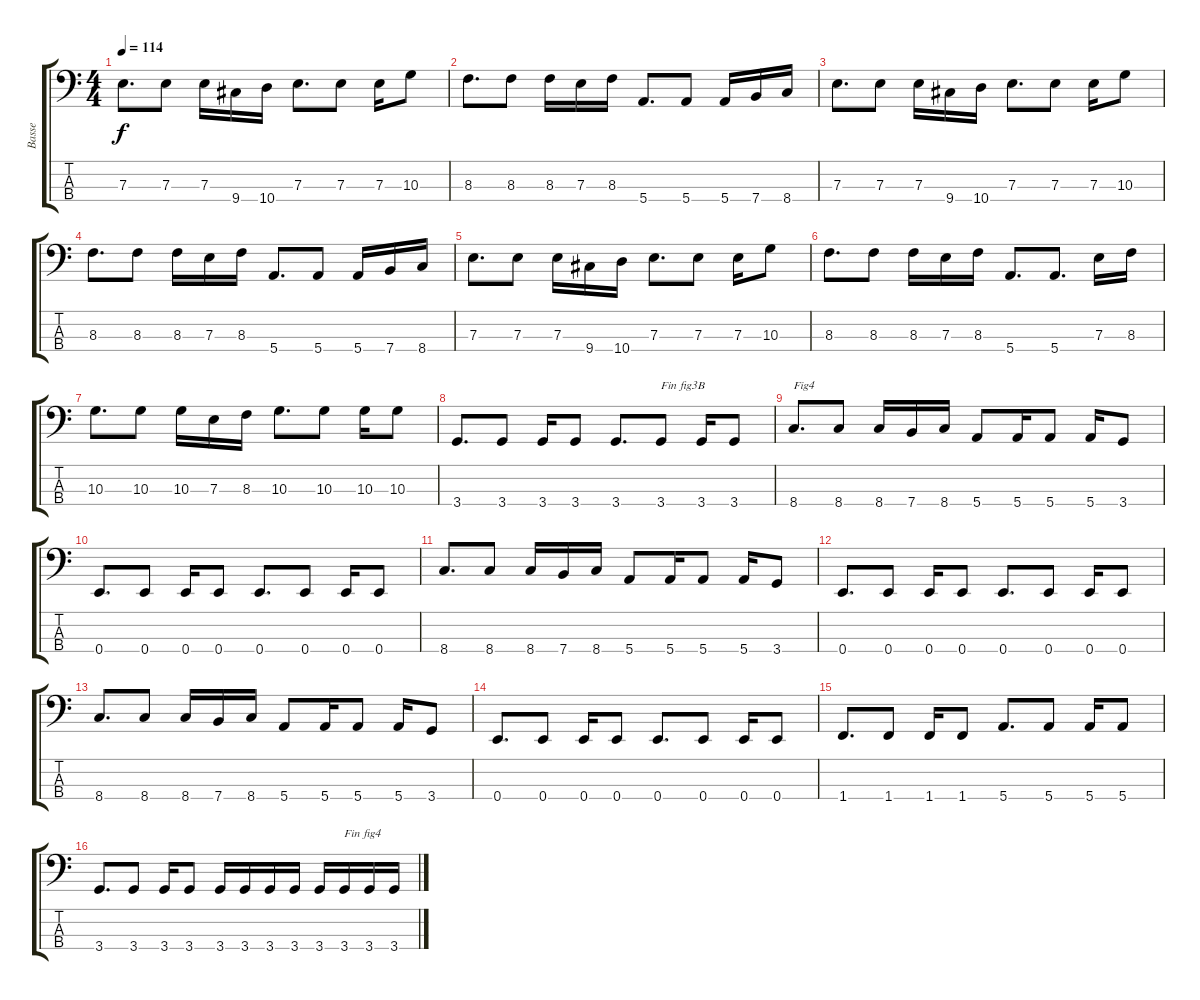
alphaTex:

\track ("Basse" "Basse") {instrument electricbasspick}
\staff {score tabs}
\tuning (G2 D2 A1 E1) {hide}
\ts (4 4)
\tempo 114
\clef f4
\ks c
7.3.8{d dy f} 7.3.8 7.3.16 9.4.16 10.4.16 7.3.8{d} 7.3.8 7.3.16 10.3.8 |
8.3.8{d} 8.3.8 8.3.16 7.3.16 8.3.16 5.4.8{d} 5.4.8 5.4.16 7.4.16 8.4.16 |
7.3.8{d} 7.3.8 7.3.16 9.4.16 10.4.16 7.3.8{d} 7.3.8 7.3.16 10.3.8 |
8.3.8{d} 8.3.8 8.3.16 7.3.16 8.3.16 5.4.8{d} 5.4.8 5.4.16 7.4.16 8.4.16 |
7.3.8{d} 7.3.8 7.3.16 9.4.16 10.4.16 7.3.8{d} 7.3.8 7.3.16 10.3.8 |
8.3.8{d} 8.3.8 8.3.16 7.3.16 8.3.16 5.4.8{d} 5.4.8{d} 7.3.16 8.3.16 |
10.3.8{d} 10.3.8 10.3.16 7.3.16 8.3.16 10.3.8{d} 10.3.8 10.3.16 10.3.8 |
3.4.8{d} 3.4.8 3.4.16 3.4.8 3.4.8{d} 3.4.8{txt "Fin fig3B"} 3.4.16 3.4.8 |
8.4.8{d txt "Fig4"} 8.4.8 8.4.16 7.4.16 8.4.16 5.4.8 5.4.16 5.4.8 5.4.16 3.4.8 |
0.4.8{d} 0.4.8 0.4.16 0.4.8 0.4.8{d} 0.4.8 0.4.16 0.4.8 |
8.4.8{d} 8.4.8 8.4.16 7.4.16 8.4.16 5.4.8 5.4.16 5.4.8 5.4.16 3.4.8 |
0.4.8{d} 0.4.8 0.4.16 0.4.8 0.4.8{d} 0.4.8 0.4.16 0.4.8 |
8.4.8{d} 8.4.8 8.4.16 7.4.16 8.4.16 5.4.8 5.4.16 5.4.8 5.4.16 3.4.8 |
0.4.8{d} 0.4.8 0.4.16 0.4.8 0.4.8{d} 0.4.8 0.4.16 0.4.8 |
1.4.8{d} 1.4.8 1.4.16 1.4.8 5.4.8{d} 5.4.8 5.4.16 5.4.8 |
3.4.8{d} 3.4.8 3.4.16 3.4.8 3.4.16 3.4.16 3.4.16 3.4.16 3.4.16 3.4.16{txt "Fin fig4"} 3.4.16 3.4.16
